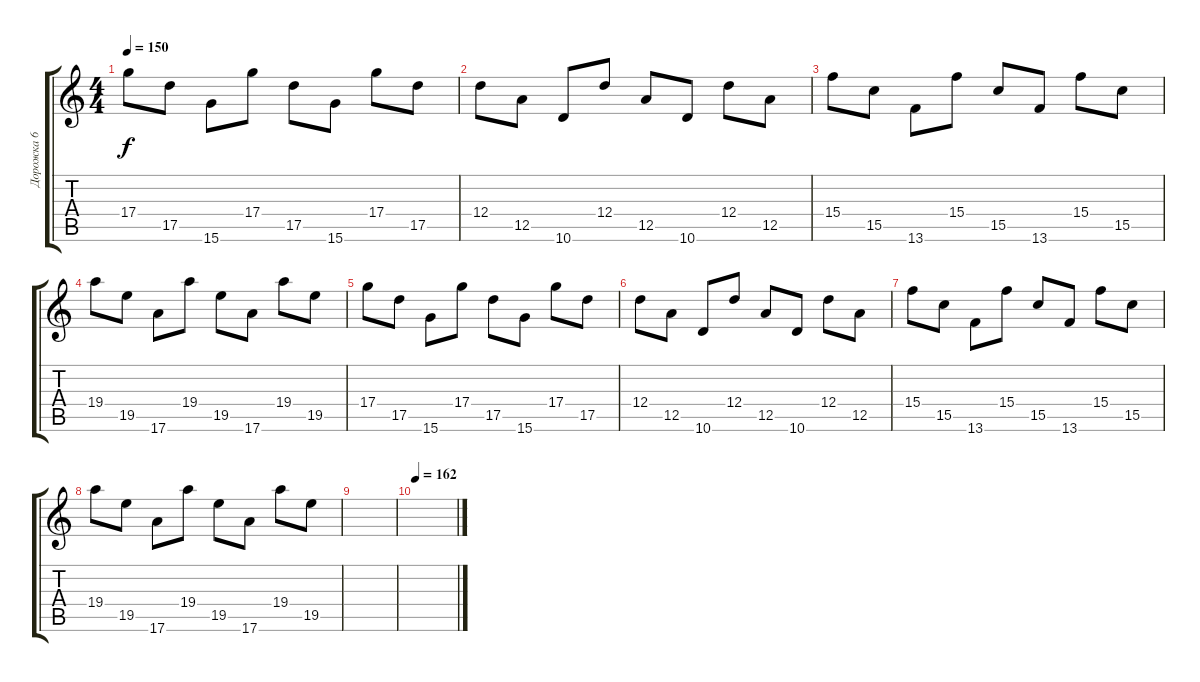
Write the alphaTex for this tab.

\track ("Дорожка 6" "Дорожка 6") {instrument acousticguitarsteel}
\staff {score tabs}
\tuning (E4 B3 G3 D3 A2 E2) {hide}
\ts (4 4)
\tempo 150
\clef g2
\ks c
17.4.8{dy f} 17.5.8 15.6.8 17.4.8 17.5.8 15.6.8 17.4.8 17.5.8 |
12.4.8{volume 9 instrument brightacousticpiano} 12.5.8 10.6.8 12.4.8 12.5.8 10.6.8 12.4.8 12.5.8 |
15.4.8 15.5.8 13.6.8 15.4.8 15.5.8 13.6.8 15.4.8 15.5.8 |
19.4.8 19.5.8 17.6.8 19.4.8 19.5.8 17.6.8 19.4.8 19.5.8 |
17.4.8 17.5.8 15.6.8 17.4.8 17.5.8 15.6.8 17.4.8 17.5.8 |
12.4.8{volume 9 instrument brightacousticpiano} 12.5.8 10.6.8 12.4.8 12.5.8 10.6.8 12.4.8 12.5.8 |
15.4.8 15.5.8 13.6.8 15.4.8 15.5.8 13.6.8 15.4.8 15.5.8 |
19.4.8 19.5.8 17.6.8 19.4.8 19.5.8 17.6.8 19.4.8 19.5.8 |
|
\tempo 162
